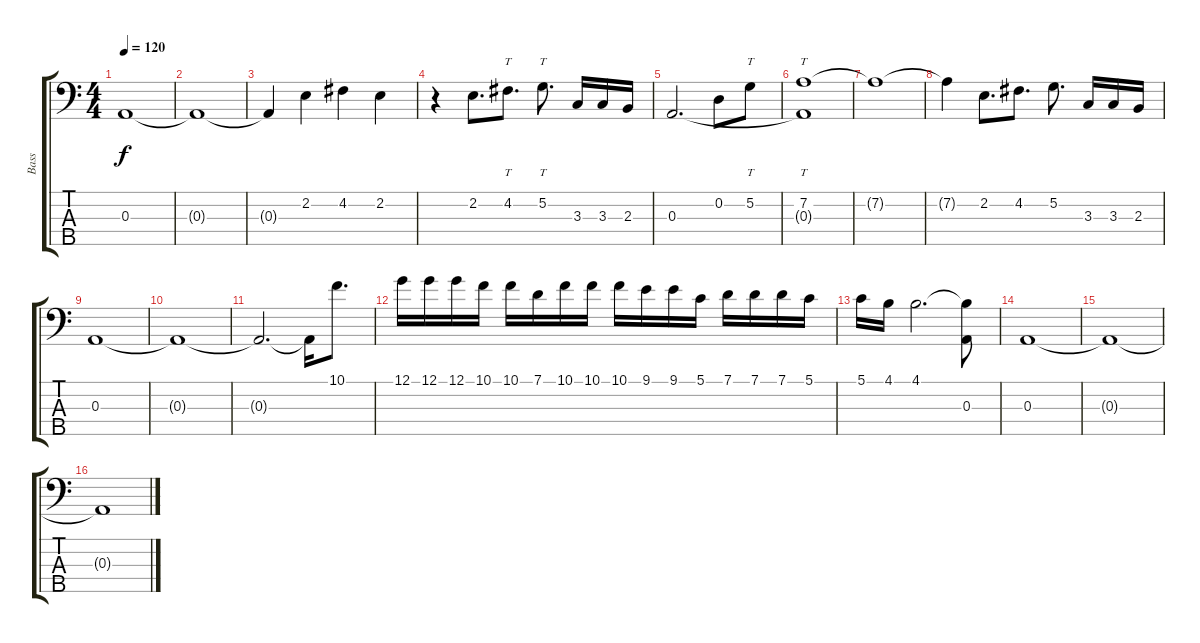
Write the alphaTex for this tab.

\track ("Bass" "Bass") {solo instrument electricbassfinger}
\staff {score tabs}
\tuning (G2 D2 A1 E1 B0) {hide}
\ts (4 4)
\tempo 120
\clef f4
\ks c
0.3.1{dy f} |
0.3{t}.1 |
0.3{t}.4 2.2.4 4.2.4 2.2.4 |
r.4 2.2.8{d} 4.2.8{tt d} 5.2.8{tt d} 3.3.16 3.3.16 2.3.16 |
0.3.2{d} 0.2.8 5.2.8{tt} |
(7.2 0.3{t}).1{tt} |
7.2{t}.1 |
7.2{t}.4 2.2.8{d} 4.2.8{d} 5.2.8{d} 3.3.16 3.3.16 2.3.16 |
0.3.1 |
0.3{t}.1 |
0.3{t}.2{d} 0.3{t}.16 10.1.8{d} |
12.1.16 12.1.16 12.1.16 10.1.16 10.1.16 7.1.16 10.1.16 10.1.16 10.1.16 9.1.16 9.1.16 5.1.16 7.1.16 7.1.16 7.1.16 5.1.16 |
5.1.16 4.1.16 4.1.2{d} (4.1{t} 0.3).8 |
0.3.1 |
0.3{t}.1 |
0.3{t}.1
